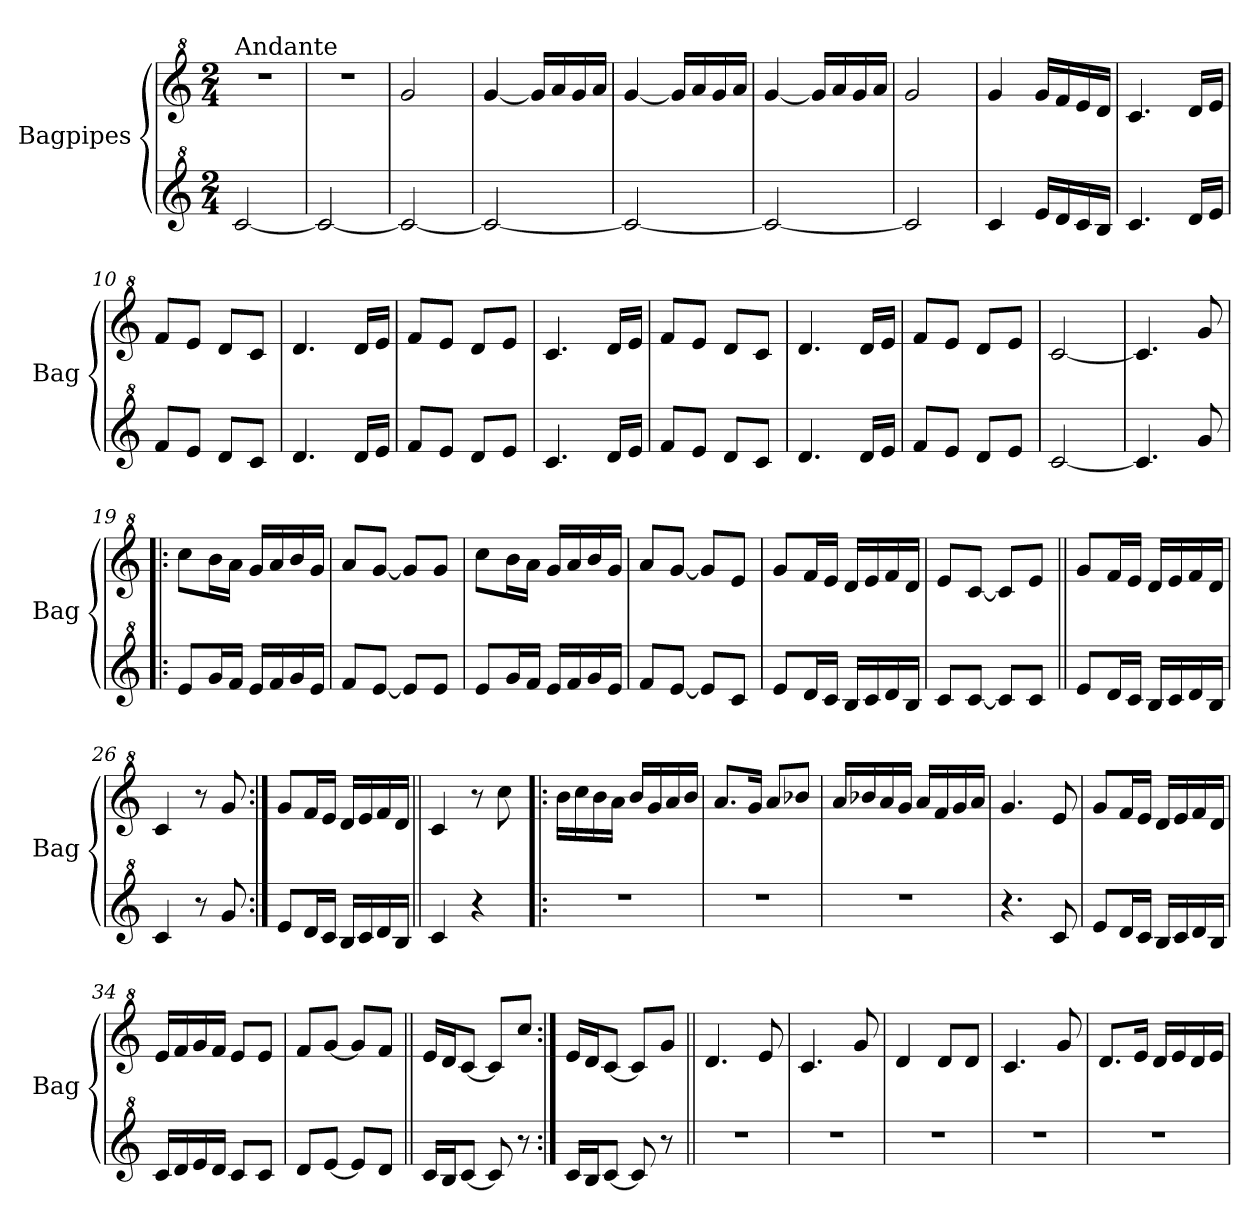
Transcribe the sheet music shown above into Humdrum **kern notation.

**kern	**kern
*part2	*part1
*staff2	*staff1
*I"Bagpipes	*I"Bagpipes
*I'Bag	*I'Bag
*clefG^2	*clefG^2
*k[]	*k[]
*C:	*C:
*M2/4	*M2/4
=1	=1
!	!LO:TX:a:t=Andante
[2cc/	2r
=2	=2
2cc/_	2r
=3	=3
2cc/_	2gg/
=4	=4
2cc/_	[4gg/
.	16gg/LL]
.	16aa/
.	16gg/
.	16aa/JJ
=5	=5
2cc/_	[4gg/
.	16gg/LL]
.	16aa/
.	16gg/
.	16aa/JJ
=6	=6
2cc/_	[4gg/
.	16gg/LL]
.	16aa/
.	16gg/
.	16aa/JJ
=7	=7
2cc/]	2gg/
=8	=8
4cc/	4gg/
16ee/LL	16gg/LL
16dd/	16ff/
16cc/	16ee/
16b/JJ	16dd/JJ
=9	=9
4.cc/	4.cc/
16dd/LL	16dd/LL
16ee/JJ	16ee/JJ
=10	=10
8ff/L	8ff/L
8ee/J	8ee/J
8dd/L	8dd/L
8cc/J	8cc/J
=11	=11
4.dd/	4.dd/
16dd/LL	16dd/LL
16ee/JJ	16ee/JJ
=12	=12
8ff/L	8ff/L
8ee/J	8ee/J
8dd/L	8dd/L
8ee/J	8ee/J
!!LO:LB:g=z
=13	=13
4.cc/	4.cc/
16dd/LL	16dd/LL
16ee/JJ	16ee/JJ
=14	=14
8ff/L	8ff/L
8ee/J	8ee/J
8dd/L	8dd/L
8cc/J	8cc/J
=15	=15
4.dd/	4.dd/
16dd/LL	16dd/LL
16ee/JJ	16ee/JJ
=16	=16
8ff/L	8ff/L
8ee/J	8ee/J
8dd/L	8dd/L
8ee/J	8ee/J
=17	=17
[2cc/	[2cc/
=18	=18
4.cc/]	4.cc/]
8gg/	8gg/
=19!|:	=19!|:
8ee/L	8ccc\L
16gg/L	16bb\L
16ff/JJ	16aa\JJ
16ee/LL	16gg/LL
16ff/	16aa/
16gg/	16bb/
16ee/JJ	16gg/JJ
=20	=20
8ff/L	8aa/L
[8ee/J	[8gg/J
8ee/L]	8gg/L]
8ee/J	8gg/J
=21	=21
8ee/L	8ccc\L
16gg/L	16bb\L
16ff/JJ	16aa\JJ
16ee/LL	16gg/LL
16ff/	16aa/
16gg/	16bb/
16ee/JJ	16gg/JJ
=22	=22
8ff/L	8aa/L
[8ee/J	[8gg/J
8ee/L]	8gg/L]
8cc/J	8ee/J
!!LO:LB:g=z
=23	=23
8ee/L	8gg/L
16dd/L	16ff/L
16cc/JJ	16ee/JJ
16b/LL	16dd/LL
16cc/	16ee/
16dd/	16ff/
16b/JJ	16dd/JJ
=24	=24
8cc/L	8ee/L
[8cc/J	[8cc/J
8cc/L]	8cc/L]
8cc/J	8ee/J
=25||	=25||
8ee/L	8gg/L
16dd/L	16ff/L
16cc/JJ	16ee/JJ
16b/LL	16dd/LL
16cc/	16ee/
16dd/	16ff/
16b/JJ	16dd/JJ
=26	=26
4cc/	4cc/
8r	8r
8gg/	8gg/
=27:|!	=27:|!
8ee/L	8gg/L
16dd/L	16ff/L
16cc/JJ	16ee/JJ
16b/LL	16dd/LL
16cc/	16ee/
16dd/	16ff/
16b/JJ	16dd/JJ
=28||	=28||
4cc/	4cc/
4r	8r
.	8ccc\
=29!|:	=29!|:
2r	16bb\LL
.	16ccc\
.	16bb\
.	16aa\JJ
.	16bb/LL
.	16gg/
.	16aa/
.	16bb/JJ
!!LO:LB:g=z
=30	=30
2r	8.aa/L
.	16gg/Jk
.	8aa/L
.	8bb-X/J
=31	=31
2r	16aa/LL
.	16bb-X/
.	16aa/
.	16gg/JJ
.	16aa/LL
.	16ff/
.	16gg/
.	16aa/JJ
=32	=32
4.r	4.gg/
8cc/	8ee/
=33	=33
8ee/L	8gg/L
16dd/L	16ff/L
16cc/JJ	16ee/JJ
16b/LL	16dd/LL
16cc/	16ee/
16dd/	16ff/
16b/JJ	16dd/JJ
=34	=34
16cc/LL	16ee/LL
16dd/	16ff/
16ee/	16gg/
16dd/JJ	16ff/JJ
8cc/L	8ee/L
8cc/J	8ee/J
=35	=35
8dd/L	8ff/L
[8ee/J	[8gg/J
8ee/L]	8gg/L]
8dd/J	8ff/J
=36||	=36||
16cc/LL	16ee/LL
16b/J	16dd/J
[8cc/J	[8cc/J
8cc/]	8cc/L]
8r	8ccc/J
!!LO:LB:g=z
=37:|!	=37:|!
16cc/LL	16ee/LL
16b/J	16dd/J
[8cc/J	[8cc/J
8cc/]	8cc/L]
8r	8gg/J
=38||	=38||
2r	4.dd/
.	8ee/
=39	=39
2r	4.cc/
.	8gg/
=40	=40
2r	4dd/
.	8dd/L
.	8dd/J
=41	=41
2r	4.cc/
.	8gg/
=42	=42
2r	8.dd/L
.	16ee/Jk
.	16dd/LL
.	16ee/
.	16dd/
.	16ee/JJ
=	=
*-	*-
